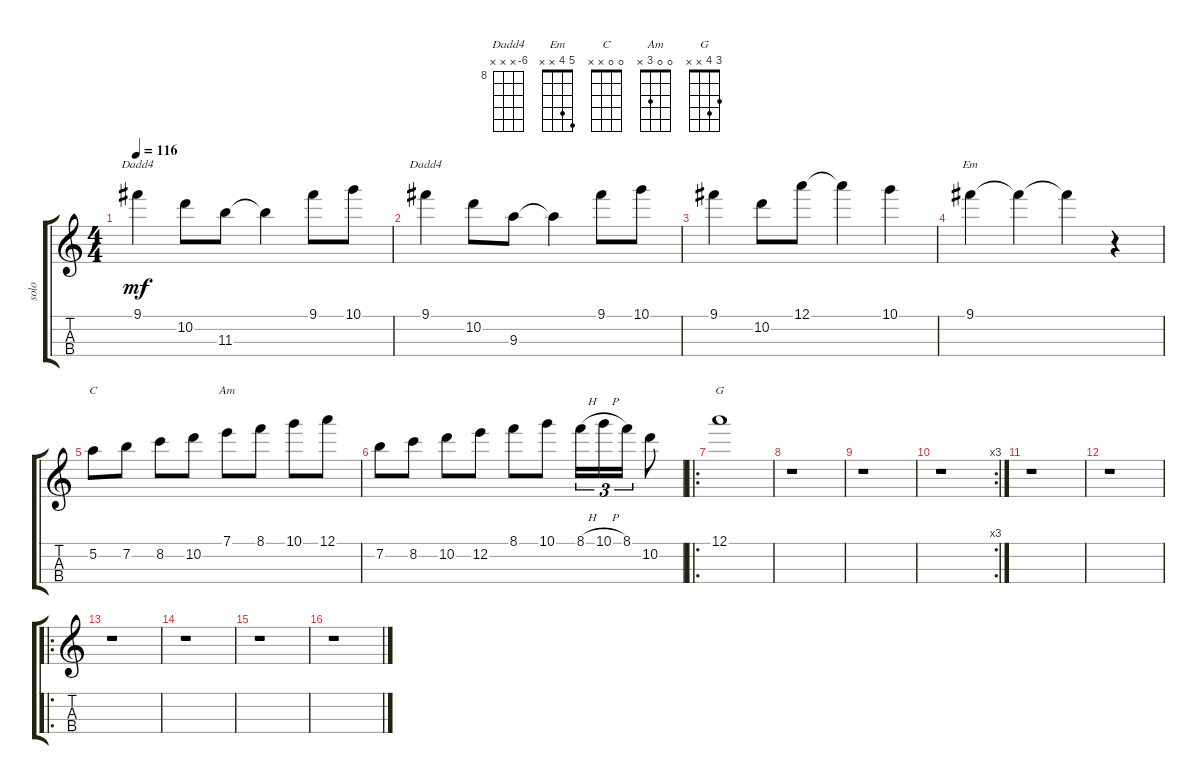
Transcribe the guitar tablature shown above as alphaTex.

\track ("solo" "solo") {instrument acousticguitarnylon}
\staff {score tabs}
\tuning (A4 E4 C4 G4) {hide}
\chord ("Dadd4" x 1 x x) {firstfret 8}
\chord ("Dadd4" 1 x x x) {firstfret 8}
\chord ("Em" 4 3 x x) {firstfret 0}
\chord ("C" 0 0 x x) {firstfret 0}
\chord ("Am" 0 0 2 x) {firstfret 0}
\chord ("G" 2 3 x x) {firstfret 0}
\ts (4 4)
\tempo 116
\clef g2
\ks c
9.1.4{ch "Dadd4" dy mf} 10.2.8 11.3.8 11.3{t}.4 9.1.8 10.1.8 |
9.1.4{ch "Dadd4"} 10.2.8 9.3.8 9.3{t}.4 9.1.8 10.1.8 |
9.1.4 10.2.8 12.1.8 12.1{t}.4 10.1.4 |
9.1.4{ch "Em"} 9.1{t}.4 9.1{t}.4 r.4 |
5.2.8{ch "C"} 7.2.8 8.2.8 10.2.8 7.1.8{ch "Am"} 8.1.8 10.1.8 12.1.8 |
7.2.8 8.2.8 10.2.8 12.2.8 8.1.8 10.1.8 8.1{h}.16{tu (3 2)} 10.1{h}.16{tu (3 2)} 8.1.16{tu (3 2)} 10.2.8 |
\ro
12.1.1{ch "G"} |
r.1 |
r.1 |
\rc 3
r.1 |
r.1 |
r.1 |
\ro
r.1 |
r.1 |
r.1 |
r.1
